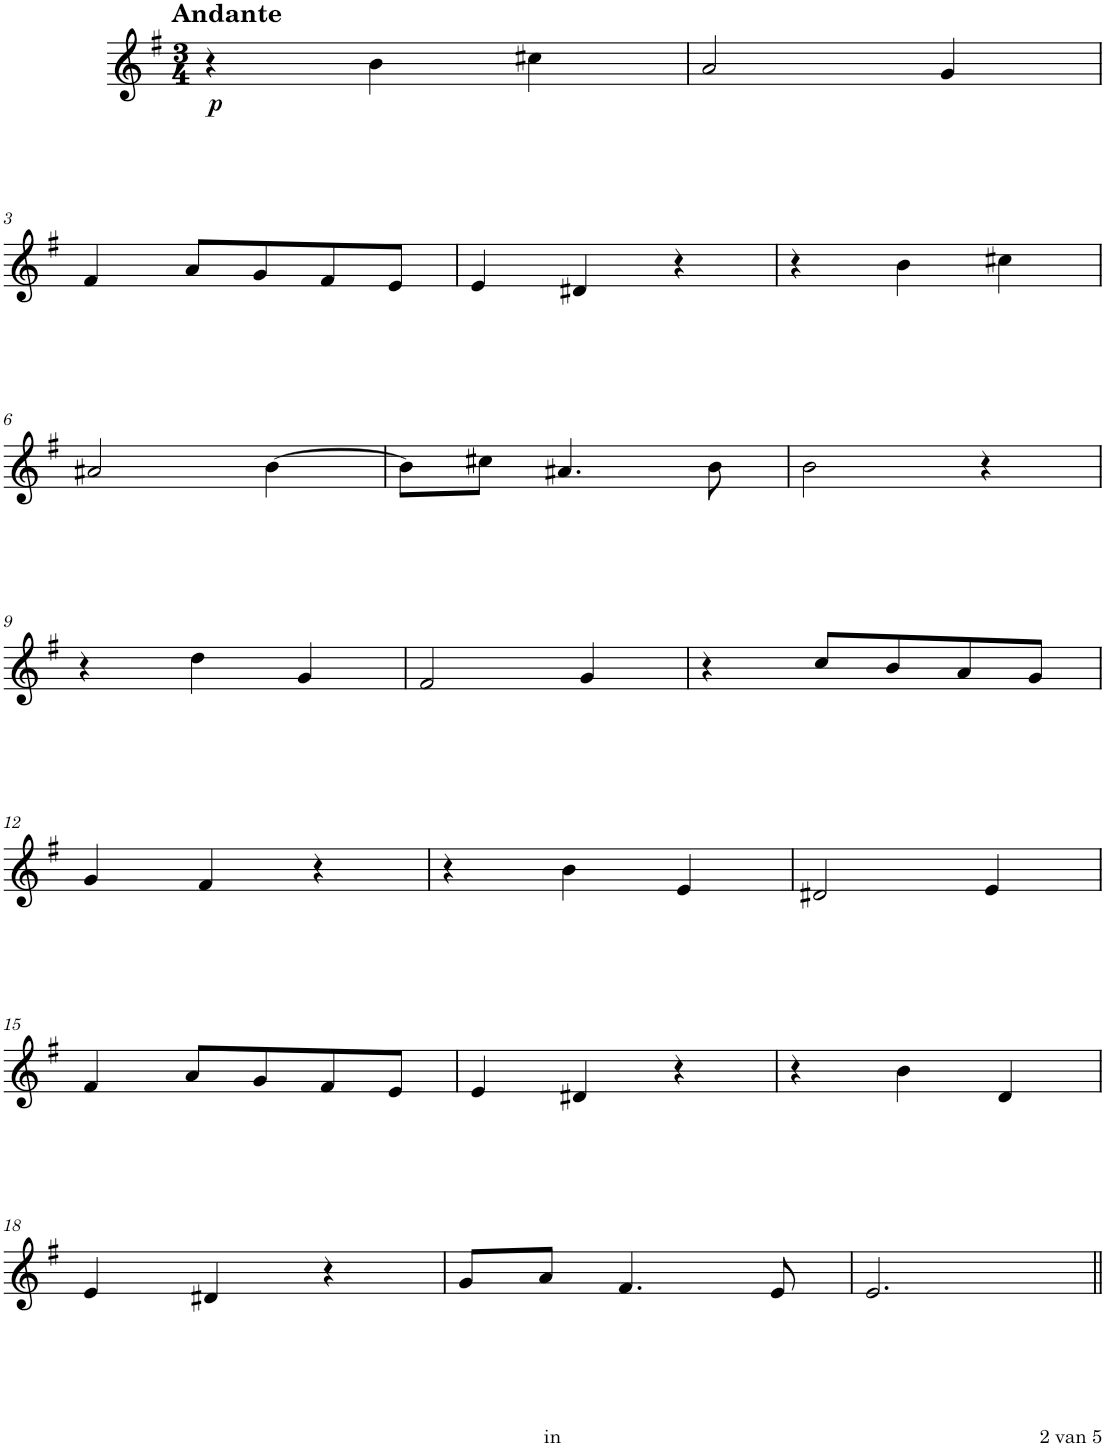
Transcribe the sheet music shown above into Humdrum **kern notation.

**kern	**dynam
*part1	*part1
*staff1	*staff1
*I"Baritone	*
*I'Bar.	*
!!LO:PB:g=z
*clefG2	*
*k[f#]	*
*M3/4	*
=1	=1
!LO:TX:a:B:t=Andante	!
!	!LO:DY:b
4r	p
4b\	.
4cc#X\	.
=2	=2
2a/	.
4g/	.
!!LO:LB:g=z
=3	=3
4f#/	.
8a/L	.
8g/	.
8f#/	.
8e/J	.
=4	=4
4e/	.
4d#X/	.
4r	.
=5	=5
4r	.
4b\	.
4cc#X\	.
!!LO:LB:g=z
=6	=6
2a#X/	.
[4b\	.
=7	=7
8b\L]	.
8cc#X\J	.
4.a#X/	.
8b\	.
=8	=8
2b\	.
4r	.
!!LO:LB:g=z
=9	=9
4r	.
4dd\	.
4g/	.
=10	=10
2f#/	.
4g/	.
=11	=11
4r	.
8cc/L	.
8b/	.
8a/	.
8g/J	.
!!LO:LB:g=z
=12	=12
4g/	.
4f#/	.
4r	.
=13	=13
4r	.
4b\	.
4e/	.
=14	=14
2d#X/	.
4e/	.
!!LO:LB:g=z
=15	=15
4f#/	.
8a/L	.
8g/	.
8f#/	.
8e/J	.
=16	=16
4e/	.
4d#X/	.
4r	.
=17	=17
4r	.
4b\	.
4d/	.
!!LO:LB:g=z
=18	=18
4e/	.
4d#X/	.
4r	.
=19	=19
8g/L	.
8a/J	.
4.f#/	.
8e/	.
=20	=20
2.e/	.
=||	=||
*-	*-
